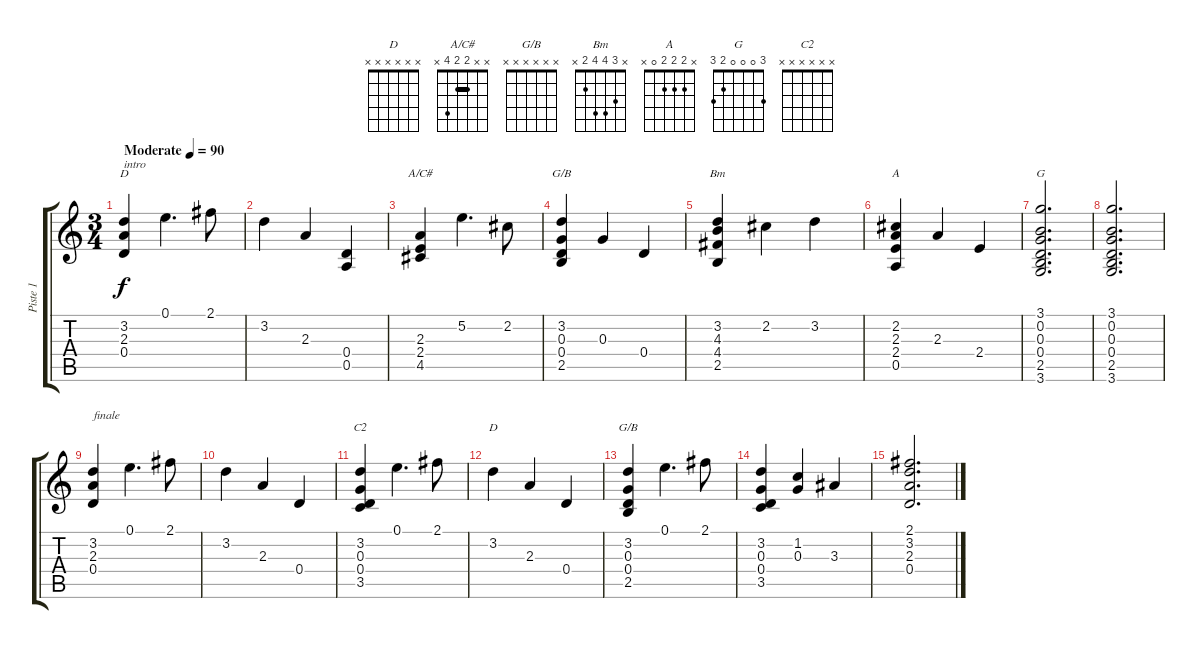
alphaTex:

\track ("Piste 1" "Piste 1") {instrument acousticguitarsteel}
\staff {score tabs}
\tuning (E4 B3 G3 D3 A2 E2) {hide}
\chord ("D" 0 3 2 0 x x)
\chord ("A/C#" x x 2 2 4 x) {barre 2}
\chord ("G/B" x 3 0 0 2 x)
\chord ("Bm" x 3 4 4 2 x)
\chord ("A" x 2 2 2 0 x)
\chord ("G" 3 0 0 0 2 3)
\chord ("C2" x x x x x x)
\chord ("D" x x x x x x)
\chord ("G/B" x x x x x x)
\ts (3 4)
\tempo (90 "Moderate")
\clef g2
\ks c
(3.2 2.3 0.4).4{ch "D" txt "intro" dy f instrument acousticguitarsteel} 0.1.4{d} 2.1.8 |
3.2.4 2.3.4 (0.4 0.5).4 |
(2.3 2.4 4.5).4{ch "A/C#"} 5.2.4{d} 2.2.8 |
(3.2 0.3 0.4 2.5).4{ch "G/B"} 0.3.4 0.4.4 |
(3.2 4.3 4.4 2.5).4{ch "Bm"} 2.2.4 3.2.4 |
(2.2 2.3 2.4 0.5).4{ch "A"} 2.3.4 2.4.4 |
(3.1 0.2 0.3 0.4 2.5 3.6).2{d ch "G"} |
(3.1 0.2 0.3 0.4 2.5 3.6).2{d} |
(3.2 2.3 0.4).4{txt "finale"} 0.1.4{d} 2.1.8 |
3.2.4 2.3.4 0.4.4 |
(3.2 0.3 0.4 3.5).4{ch "C2"} 0.1.4{d} 2.1.8 |
3.2.4{ch "D"} 2.3.4 0.4.4 |
(3.2 0.3 0.4 2.5).4{ch "G/B"} 0.1.4{d} 2.1.8 |
(3.2 0.3 0.4 3.5).4 (1.2 0.3).4 3.3.4 |
(2.1 3.2 2.3 0.4).2{d}
